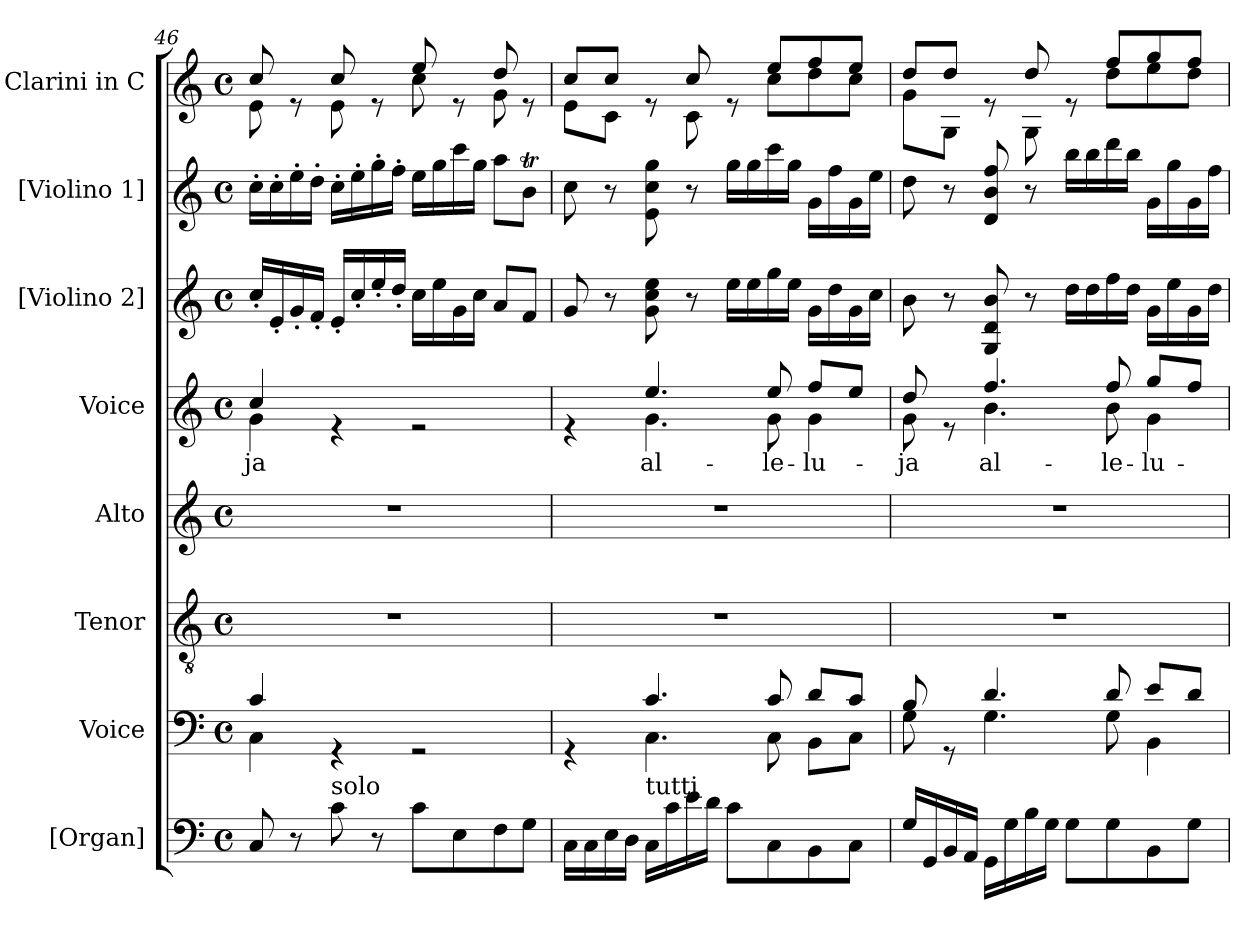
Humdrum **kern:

**kern	**kern	**kern	**kern	**kern	**text	**kern	**kern	**kern
*part8	*part7	*part6	*part5	*part4	*part4	*part3	*part2	*part1
*staff8	*staff7	*staff6	*staff5	*staff4	*staff4	*staff3	*staff2	*staff1
*I"[Organ]	*I"Voice	*I"Tenor	*I"Alto	*I"Voice	*	*I"[Violino 2]	*I"[Violino 1]	*I"Clarini in C
*	*	*	*I'A	*	*	*I'Vln	*I'Vln	*
!!LO:LB:g=z
*clefF4	*clefF4	*clefGv2	*clefG2	*clefG2	*	*clefG2	*clefG2	*clefG2
*k[]	*k[]	*k[]	*k[]	*k[]	*	*k[]	*k[]	*k[]
*M4/4	*M4/4	*M4/4	*M4/4	*M4/4	*	*M4/4	*M4/4	*M4/4
*met(c)	*met(c)	*met(c)	*met(c)	*met(c)	*	*met(c)	*met(c)	*met(c)
=46	=46	=46	=46	=46	=46	=46	=46	=46
*	*^	*	*	*	*	*	*	*
!	!	!	!	!	!	!LO:LY:b	!	!	!
*	*	*	*	*	*^	*	*	*	*^
8C/	4c/	4C\	1r	1r	4cc/	4g\	-ja	16cc'/LL	16cc'\LL	8cc/	8e\
.	.	.	.	.	.	.	.	16e'/	16cc'\	.	.
8r	.	.	.	.	.	.	.	16g'/	16ee'\	8re	8ryy
.	.	.	.	.	.	.	.	16f'/JJ	16dd'\JJ	.	.
!LO:TX:a:t=solo	!	!	!	!	!	!	!	!	!	!	!
8c\	4rGG	2.ryy	.	.	4re	2.ryy	.	16e'/LL	16cc'\LL	8cc/	8e\
.	.	.	.	.	.	.	.	16cc'/	16ee'\	.	.
8r	.	.	.	.	.	.	.	16ee'/	16gg'\	8re	8ryy
.	.	.	.	.	.	.	.	16dd'/JJ	16ff'\JJ	.	.
8c\L	2rGG	.	.	.	2re	.	.	16cc\LL	16ee\LL	8ee/	8cc\
.	.	.	.	.	.	.	.	16ee\	16gg\	.	.
8E\	.	.	.	.	.	.	.	16g\	16ccc\	8re	8ryy
.	.	.	.	.	.	.	.	16cc\JJ	16gg\JJ	.	.
8F\	.	.	.	.	.	.	.	8a/L	8aa\L	8dd/	8g\
8G\J	.	.	.	.	.	.	.	8f/J	8bt\J	8re	8ryy
=47	=47	=47	=47	=47	=47	=47	=47	=47	=47	=47	=47
16C\LL	4rGG	4ryy	1r	1r	4re	4ryy	.	8g/	8cc\	8cc/L	8e\L
16C\	.	.	.	.	.	.	.	.	.	.	.
16E\	.	.	.	.	.	.	.	8r	8r	8cc/J	8c\J
16D\JJ	.	.	.	.	.	.	.	.	.	.	.
!LO:TX:a:t=tutti	!	!	!	!	!	!	!	!	!	!	!
!	!	!	!	!	!	!	!LO:LY:b	!	!	!	!
16C\LL	4.c/	4.C\	.	.	4.ee/	4.g\	al-	8g\ 8cc\ 8ee\	8e\ 8cc\ 8gg\	8re	8ryy
16c\	.	.	.	.	.	.	.	.	.	.	.
16e\	.	.	.	.	.	.	.	8r	8r	8cc/	8c\
16d\JJ	.	.	.	.	.	.	.	.	.	.	.
8c\L	.	.	.	.	.	.	.	16ee\LL	16gg\LL	8re	8ryy
.	.	.	.	.	.	.	.	16ee\	16gg\	.	.
!	!	!	!	!	!	!	!LO:LY:b	!	!	!	!
8C\	8c/	8C\	.	.	8ee/	8g\	-le-	16gg\	16ccc\	8ee/L	8cc\L
.	.	.	.	.	.	.	.	16ee\JJ	16gg\JJ	.	.
!	!	!	!	!	!	!	!LO:LY:b	!	!	!	!
8BB\	8d/L	8BB\L	.	.	8ff/L	4g\	-lu-	16g\LL	16g\LL	8ff/	8dd\
.	.	.	.	.	.	.	.	16dd\	16ff\	.	.
8C\J	8c/J	8C\J	.	.	8ee/J	.	.	16g\	16g\	8ee/J	8cc\J
.	.	.	.	.	.	.	.	16cc\JJ	16ee\JJ	.	.
=48	=48	=48	=48	=48	=48	=48	=48	=48	=48	=48	=48
!	!	!	!	!	!	!	!LO:LY:b	!	!	!	!
16G/LL	8B/	8G\	1r	1r	8dd/	8g\	-ja	8b\	8dd\	8dd/L	8g\L
16GG/	.	.	.	.	.	.	.	.	.	.	.
16BB/	8rGG	8ryy	.	.	8re	8ryy	.	8r	8r	8dd/J	8G\J
16AA/JJ	.	.	.	.	.	.	.	.	.	.	.
!	!	!	!	!	!	!	!LO:LY:b	!	!	!	!
16GG\LL	4.d/	4.G\	.	.	4.ff/	4.b\	al-	8G/ 8d/ 8b/	8d/ 8b/ 8ff/	8re	8ryy
16G\	.	.	.	.	.	.	.	.	.	.	.
16B\	.	.	.	.	.	.	.	8r	8r	8dd/	8G\
16G\JJ	.	.	.	.	.	.	.	.	.	.	.
8G\L	.	.	.	.	.	.	.	16dd\LL	16bb\LL	8re	8ryy
.	.	.	.	.	.	.	.	16dd\	16bb\	.	.
!	!	!	!	!	!	!	!LO:LY:b	!	!	!	!
8G\	8d/	8G\	.	.	8ff/	8b\	-le-	16ff\	16ddd\	8ff/L	8dd\L
.	.	.	.	.	.	.	.	16dd\JJ	16bb\JJ	.	.
!	!	!	!	!	!	!	!LO:LY:b	!	!	!	!
8BB\	8e/L	4BB\	.	.	8gg/L	4g\	-lu-	16g\LL	16g\LL	8gg/	8ee\
.	.	.	.	.	.	.	.	16ee\	16gg\	.	.
8G\J	8d/J	.	.	.	8ff/J	.	.	16g\	16g\	8ff/J	8dd\J
.	.	.	.	.	.	.	.	16dd\JJ	16ff\JJ	.	.
*	*v	*v	*	*	*v	*v	*	*	*	*v	*v
=	=	=	=	=	=	=	=	=
*-	*-	*-	*-	*-	*-	*-	*-	*-
